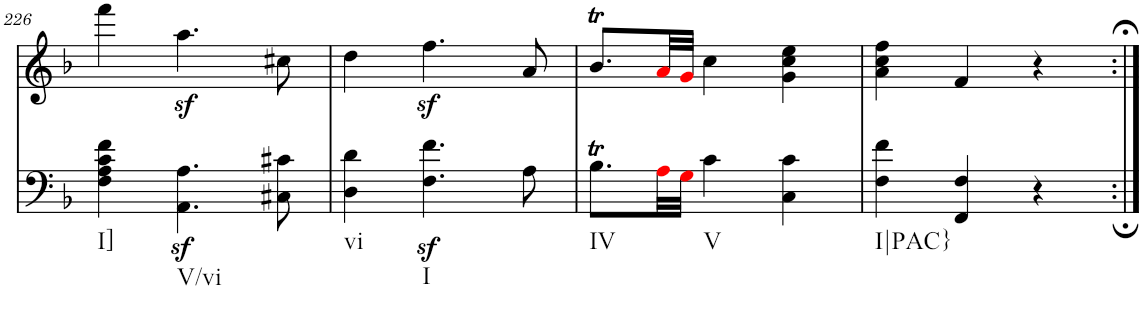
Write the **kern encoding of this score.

**kern	**kern
*part1	*part1
*staff2	*staff1
*I"Piano, Piano right	*
*I'Pno.	*
!!LO:PB:g=z
*clefF4	*clefG2
*k[b-]	*k[b-]
*M3/4	*M3/4
=226	=226
!LO:TX:b:t=I]	!
4F\ 4A\ 4c\ 4f\	4fff\
!LO:TX:b:t=V/vi	!
4.AA\z< 4.A\z<	4.aaz<\
8C#X\ 8c#X\	8cc#X\
=227	=227
!LO:TX:b:t=vi	!
4D\ 4d\	4dd\
!LO:TX:b:t=I	!
4.F\z< 4.f\z<	4.ffz<\
8A\	8a/
=228	=228
!LO:TX:b:t=IV	!
8.B-T\L	8.b-T/L
32Ai\LL	32ai/LL
32Gi\JJJ	32gi/JJJ
!LO:TX:b:t=V	!
4c\	4cc\
4C\ 4c\	4g\ 4cc\ 4ee\
=229	=229
!LO:TX:b:t=I|PAC}	!
4F\ 4f\	4a\ 4cc\ 4ff\
4FF/ 4F/	4f/
4r	4r
=:|!	=:|!
*-	*-
